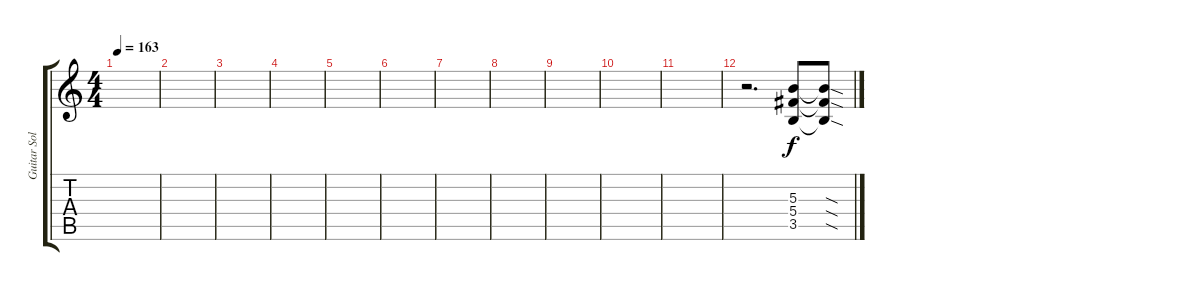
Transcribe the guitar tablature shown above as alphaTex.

\track ("Guitar Solo" "Guitar Sol") {instrument distortionguitar}
\staff {score tabs}
\tuning (Eb4 Bb3 Gb3 Db3 Ab2 Eb2) {hide}
\ts (4 4)
\tempo 163
\clef g2
\ks c
|
|
|
|
|
|
|
|
|
|
|
r.2{d} (5.3 5.4 3.5).8 (5.3{sod t} 5.4{sod t} 3.5{sod t}).8
